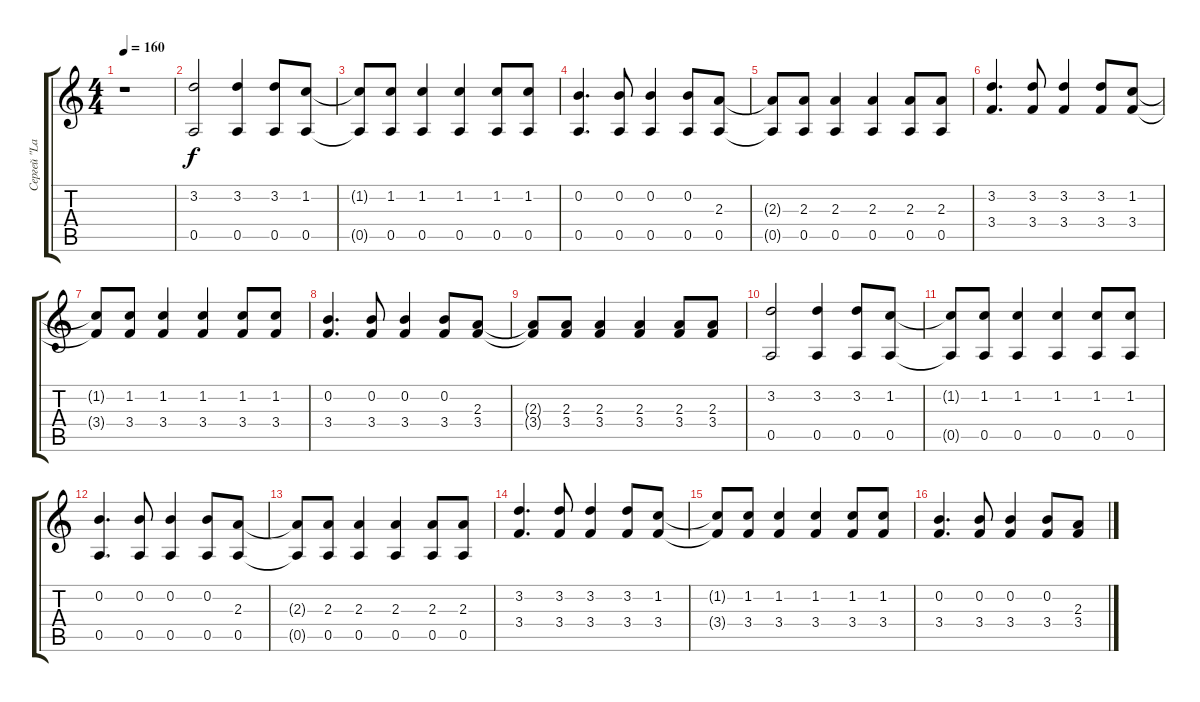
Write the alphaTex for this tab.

\track ("Сергей \"Lazar\"" "Сергей \"La") {instrument acousticguitarsteel}
\staff {score tabs}
\tuning (E4 B3 G3 D3 A2 E2) {hide}
\ts (4 4)
\tempo 160
\clef g2
\ks c
r.1{dy f} |
(3.2 0.5).2 (3.2 0.5).4 (3.2 0.5).8 (1.2 0.5).8 |
(1.2{t} 0.5{t}).8 (1.2 0.5).8 (1.2 0.5).4 (1.2 0.5).4 (1.2 0.5).8 (1.2 0.5).8 |
(0.2 0.5).4{d} (0.2 0.5).8 (0.2 0.5).4 (0.2 0.5).8 (2.3 0.5).8 |
(2.3{t} 0.5{t}).8 (2.3 0.5).8 (2.3 0.5).4 (2.3 0.5).4 (2.3 0.5).8 (2.3 0.5).8 |
(3.2 3.4).4{d} (3.2 3.4).8 (3.2 3.4).4 (3.2 3.4).8 (1.2 3.4).8 |
(1.2{t} 3.4{t}).8 (1.2 3.4).8 (1.2 3.4).4 (1.2 3.4).4 (1.2 3.4).8 (1.2 3.4).8 |
(0.2 3.4).4{d} (0.2 3.4).8 (0.2 3.4).4 (0.2 3.4).8 (2.3 3.4).8 |
(2.3{t} 3.4{t}).8 (2.3 3.4).8 (2.3 3.4).4 (2.3 3.4).4 (2.3 3.4).8 (2.3 3.4).8 |
(3.2 0.5).2 (3.2 0.5).4 (3.2 0.5).8 (1.2 0.5).8 |
(1.2{t} 0.5{t}).8 (1.2 0.5).8 (1.2 0.5).4 (1.2 0.5).4 (1.2 0.5).8 (1.2 0.5).8 |
(0.2 0.5).4{d} (0.2 0.5).8 (0.2 0.5).4 (0.2 0.5).8 (2.3 0.5).8 |
(2.3{t} 0.5{t}).8 (2.3 0.5).8 (2.3 0.5).4 (2.3 0.5).4 (2.3 0.5).8 (2.3 0.5).8 |
(3.2 3.4).4{d} (3.2 3.4).8 (3.2 3.4).4 (3.2 3.4).8 (1.2 3.4).8 |
(1.2{t} 3.4{t}).8 (1.2 3.4).8 (1.2 3.4).4 (1.2 3.4).4 (1.2 3.4).8 (1.2 3.4).8 |
(0.2 3.4).4{d} (0.2 3.4).8 (0.2 3.4).4 (0.2 3.4).8 (2.3 3.4).8
